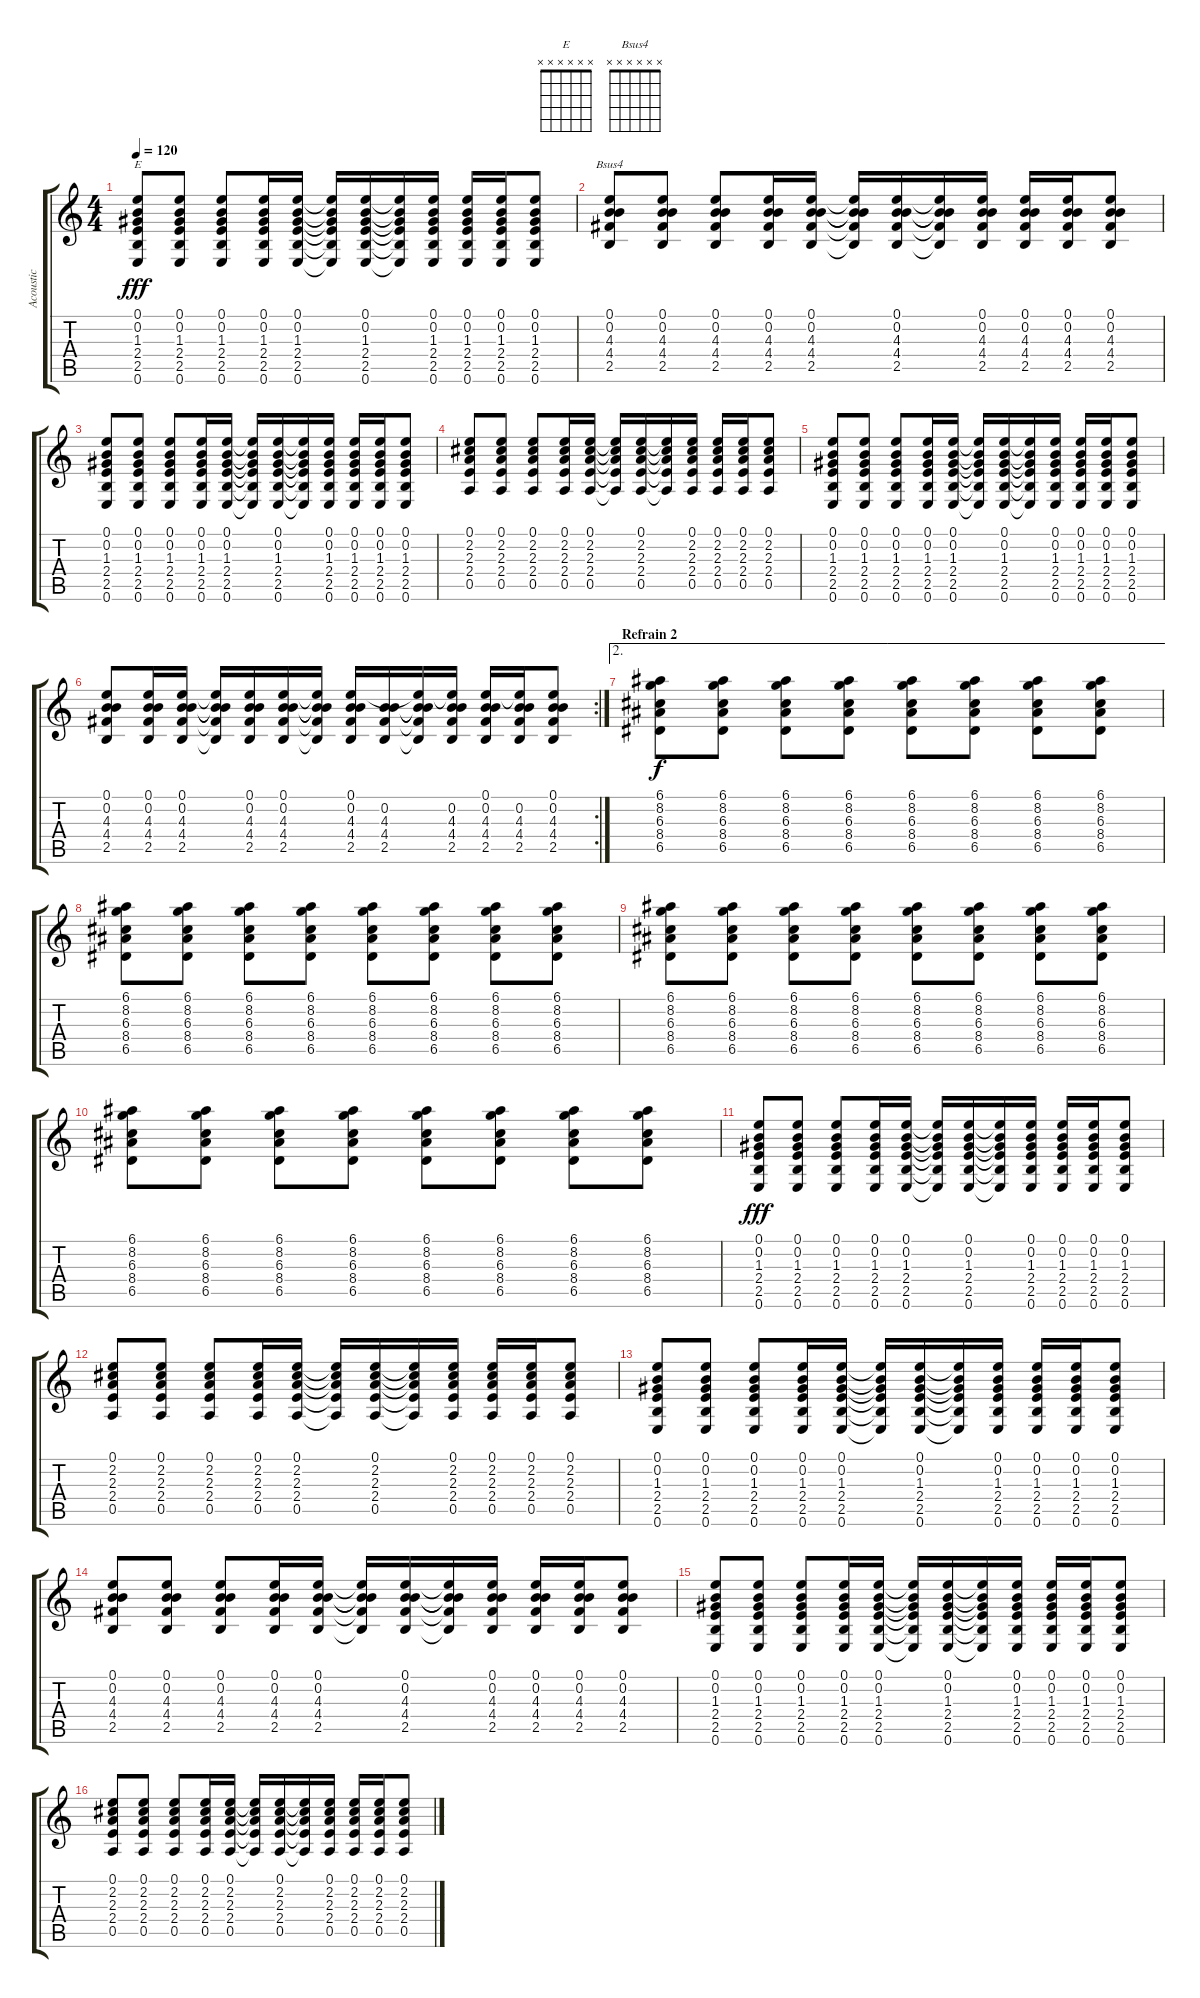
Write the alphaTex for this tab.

\track ("Acoustic" "Acoustic") {instrument acousticguitarsteel}
\staff {score tabs}
\tuning (E4 B3 G3 D3 A2 E2) {hide}
\chord ("E" x x x x x x)
\chord ("Bsus4" x x x x x x)
\ts (4 4)
\tempo 120
\clef g2
\ks c
(0.1 0.2 1.3 2.4 2.5 0.6).8{ch "E" dy fff} (0.1 0.2 1.3 2.4 2.5 0.6).8 (0.1 0.2 1.3 2.4 2.5 0.6).8 (0.1 0.2 1.3 2.4 2.5 0.6).16 (0.1 0.2 1.3 2.4 2.5 0.6).16 (0.1{t} 0.2{t} 1.3{t} 2.4{t} 2.5{t} 0.6{t}).16 (0.1 0.2 1.3 2.4 2.5 0.6).16 (0.1{t} 0.2{t} 1.3{t} 2.4{t} 2.5{t} 0.6{t}).16 (0.1 0.2 1.3 2.4 2.5 0.6).16 (0.1 0.2 1.3 2.4 2.5 0.6).16 (0.1 0.2 1.3 2.4 2.5 0.6).16 (0.1 0.2 1.3 2.4 2.5 0.6).8 |
(0.1 0.2 4.3 4.4 2.5).8{ch "Bsus4"} (0.1 0.2 4.3 4.4 2.5).8 (0.1 0.2 4.3 4.4 2.5).8 (0.1 0.2 4.3 4.4 2.5).16 (0.1 0.2 4.3 4.4 2.5).16 (0.1{t} 0.2{t} 4.3{t} 4.4{t} 2.5{t}).16 (0.1 0.2 4.3 4.4 2.5).16 (0.1{t} 0.2{t} 4.3{t} 4.4{t} 2.5{t}).16 (0.1 0.2 4.3 4.4 2.5).16 (0.1 0.2 4.3 4.4 2.5).16 (0.1 0.2 4.3 4.4 2.5).16 (0.1 0.2 4.3 4.4 2.5).8 |
(0.1 0.2 1.3 2.4 2.5 0.6).8 (0.1 0.2 1.3 2.4 2.5 0.6).8 (0.1 0.2 1.3 2.4 2.5 0.6).8 (0.1 0.2 1.3 2.4 2.5 0.6).16 (0.1 0.2 1.3 2.4 2.5 0.6).16 (0.1{t} 0.2{t} 1.3{t} 2.4{t} 2.5{t} 0.6{t}).16 (0.1 0.2 1.3 2.4 2.5 0.6).16 (0.1{t} 0.2{t} 1.3{t} 2.4{t} 2.5{t} 0.6{t}).16 (0.1 0.2 1.3 2.4 2.5 0.6).16 (0.1 0.2 1.3 2.4 2.5 0.6).16 (0.1 0.2 1.3 2.4 2.5 0.6).16 (0.1 0.2 1.3 2.4 2.5 0.6).8 |
(0.1 2.2 2.3 2.4 0.5).8 (0.1 2.2 2.3 2.4 0.5).8 (0.1 2.2 2.3 2.4 0.5).8 (0.1 2.2 2.3 2.4 0.5).16 (0.1 2.2 2.3 2.4 0.5).16 (0.1{t} 2.2{t} 2.3{t} 2.4{t} 0.5{t}).16 (0.1 2.2 2.3 2.4 0.5).16 (0.1{t} 2.2{t} 2.3{t} 2.4{t} 0.5{t}).16 (0.1 2.2 2.3 2.4 0.5).16 (0.1 2.2 2.3 2.4 0.5).16 (0.1 2.2 2.3 2.4 0.5).16 (0.1 2.2 2.3 2.4 0.5).8 |
(0.1 0.2 1.3 2.4 2.5 0.6).8 (0.1 0.2 1.3 2.4 2.5 0.6).8 (0.1 0.2 1.3 2.4 2.5 0.6).8 (0.1 0.2 1.3 2.4 2.5 0.6).16 (0.1 0.2 1.3 2.4 2.5 0.6).16 (0.1{t} 0.2{t} 1.3{t} 2.4{t} 2.5{t} 0.6{t}).16 (0.1 0.2 1.3 2.4 2.5 0.6).16 (0.1{t} 0.2{t} 1.3{t} 2.4{t} 2.5{t} 0.6{t}).16 (0.1 0.2 1.3 2.4 2.5 0.6).16 (0.1 0.2 1.3 2.4 2.5 0.6).16 (0.1 0.2 1.3 2.4 2.5 0.6).16 (0.1 0.2 1.3 2.4 2.5 0.6).8 |
\rc 2
(0.1 0.2 4.3 4.4 2.5).8 (0.1 0.2 4.3 4.4 2.5).16 (0.1 0.2 4.3 4.4 2.5).16 (0.1{t} 0.2{t} 4.3{t} 4.4{t} 2.5{t}).16 (0.1 0.2 4.3 4.4 2.5).16 (0.1 0.2 4.3 4.4 2.5).16 (0.1{t} 0.2{t} 4.3{t} 4.4{t} 2.5{t}).16 (0.1 0.2 4.3 4.4 2.5).16 (0.2 4.3 4.4 2.5).16 (0.1{t} 0.2{t} 4.3{t} 4.4{t} 2.5{t}).16 (0.1{t} 0.2 4.3 4.4 2.5).16 (0.1 0.2 4.3 4.4 2.5).16 (0.1{t} 0.2 4.3 4.4 2.5).16 (0.1 0.2 4.3 4.4 2.5).8 |
\ae 2
\section ("" "Refrain 2")
(6.1 8.2 6.3 8.4 6.5).8{dy f} (6.1 8.2 6.3 8.4 6.5).8 (6.1 8.2 6.3 8.4 6.5).8 (6.1 8.2 6.3 8.4 6.5).8 (6.1 8.2 6.3 8.4 6.5).8 (6.1 8.2 6.3 8.4 6.5).8 (6.1 8.2 6.3 8.4 6.5).8 (6.1 8.2 6.3 8.4 6.5).8 |
(6.1 8.2 6.3 8.4 6.5).8 (6.1 8.2 6.3 8.4 6.5).8 (6.1 8.2 6.3 8.4 6.5).8 (6.1 8.2 6.3 8.4 6.5).8 (6.1 8.2 6.3 8.4 6.5).8 (6.1 8.2 6.3 8.4 6.5).8 (6.1 8.2 6.3 8.4 6.5).8 (6.1 8.2 6.3 8.4 6.5).8 |
(6.1 8.2 6.3 8.4 6.5).8 (6.1 8.2 6.3 8.4 6.5).8 (6.1 8.2 6.3 8.4 6.5).8 (6.1 8.2 6.3 8.4 6.5).8 (6.1 8.2 6.3 8.4 6.5).8 (6.1 8.2 6.3 8.4 6.5).8 (6.1 8.2 6.3 8.4 6.5).8 (6.1 8.2 6.3 8.4 6.5).8 |
(6.1 8.2 6.3 8.4 6.5).8 (6.1 8.2 6.3 8.4 6.5).8 (6.1 8.2 6.3 8.4 6.5).8 (6.1 8.2 6.3 8.4 6.5).8 (6.1 8.2 6.3 8.4 6.5).8 (6.1 8.2 6.3 8.4 6.5).8 (6.1 8.2 6.3 8.4 6.5).8 (6.1 8.2 6.3 8.4 6.5).8 |
(0.1 0.2 1.3 2.4 2.5 0.6).8{dy fff} (0.1 0.2 1.3 2.4 2.5 0.6).8 (0.1 0.2 1.3 2.4 2.5 0.6).8 (0.1 0.2 1.3 2.4 2.5 0.6).16 (0.1 0.2 1.3 2.4 2.5 0.6).16 (0.1{t} 0.2{t} 1.3{t} 2.4{t} 2.5{t} 0.6{t}).16 (0.1 0.2 1.3 2.4 2.5 0.6).16 (0.1{t} 0.2{t} 1.3{t} 2.4{t} 2.5{t} 0.6{t}).16 (0.1 0.2 1.3 2.4 2.5 0.6).16 (0.1 0.2 1.3 2.4 2.5 0.6).16 (0.1 0.2 1.3 2.4 2.5 0.6).16 (0.1 0.2 1.3 2.4 2.5 0.6).8 |
(0.1 2.2 2.3 2.4 0.5).8 (0.1 2.2 2.3 2.4 0.5).8 (0.1 2.2 2.3 2.4 0.5).8 (0.1 2.2 2.3 2.4 0.5).16 (0.1 2.2 2.3 2.4 0.5).16 (0.1{t} 2.2{t} 2.3{t} 2.4{t} 0.5{t}).16 (0.1 2.2 2.3 2.4 0.5).16 (0.1{t} 2.2{t} 2.3{t} 2.4{t} 0.5{t}).16 (0.1 2.2 2.3 2.4 0.5).16 (0.1 2.2 2.3 2.4 0.5).16 (0.1 2.2 2.3 2.4 0.5).16 (0.1 2.2 2.3 2.4 0.5).8 |
(0.1 0.2 1.3 2.4 2.5 0.6).8 (0.1 0.2 1.3 2.4 2.5 0.6).8 (0.1 0.2 1.3 2.4 2.5 0.6).8 (0.1 0.2 1.3 2.4 2.5 0.6).16 (0.1 0.2 1.3 2.4 2.5 0.6).16 (0.1{t} 0.2{t} 1.3{t} 2.4{t} 2.5{t} 0.6{t}).16 (0.1 0.2 1.3 2.4 2.5 0.6).16 (0.1{t} 0.2{t} 1.3{t} 2.4{t} 2.5{t} 0.6{t}).16 (0.1 0.2 1.3 2.4 2.5 0.6).16 (0.1 0.2 1.3 2.4 2.5 0.6).16 (0.1 0.2 1.3 2.4 2.5 0.6).16 (0.1 0.2 1.3 2.4 2.5 0.6).8 |
(0.1 0.2 4.3 4.4 2.5).8 (0.1 0.2 4.3 4.4 2.5).8 (0.1 0.2 4.3 4.4 2.5).8 (0.1 0.2 4.3 4.4 2.5).16 (0.1 0.2 4.3 4.4 2.5).16 (0.1{t} 0.2{t} 4.3{t} 4.4{t} 2.5{t}).16 (0.1 0.2 4.3 4.4 2.5).16 (0.1{t} 0.2{t} 4.3{t} 4.4{t} 2.5{t}).16 (0.1 0.2 4.3 4.4 2.5).16 (0.1 0.2 4.3 4.4 2.5).16 (0.1 0.2 4.3 4.4 2.5).16 (0.1 0.2 4.3 4.4 2.5).8 |
(0.1 0.2 1.3 2.4 2.5 0.6).8 (0.1 0.2 1.3 2.4 2.5 0.6).8 (0.1 0.2 1.3 2.4 2.5 0.6).8 (0.1 0.2 1.3 2.4 2.5 0.6).16 (0.1 0.2 1.3 2.4 2.5 0.6).16 (0.1{t} 0.2{t} 1.3{t} 2.4{t} 2.5{t} 0.6{t}).16 (0.1 0.2 1.3 2.4 2.5 0.6).16 (0.1{t} 0.2{t} 1.3{t} 2.4{t} 2.5{t} 0.6{t}).16 (0.1 0.2 1.3 2.4 2.5 0.6).16 (0.1 0.2 1.3 2.4 2.5 0.6).16 (0.1 0.2 1.3 2.4 2.5 0.6).16 (0.1 0.2 1.3 2.4 2.5 0.6).8 |
(0.1 2.2 2.3 2.4 0.5).8 (0.1 2.2 2.3 2.4 0.5).8 (0.1 2.2 2.3 2.4 0.5).8 (0.1 2.2 2.3 2.4 0.5).16 (0.1 2.2 2.3 2.4 0.5).16 (0.1{t} 2.2{t} 2.3{t} 2.4{t} 0.5{t}).16 (0.1 2.2 2.3 2.4 0.5).16 (0.1{t} 2.2{t} 2.3{t} 2.4{t} 0.5{t}).16 (0.1 2.2 2.3 2.4 0.5).16 (0.1 2.2 2.3 2.4 0.5).16 (0.1 2.2 2.3 2.4 0.5).16 (0.1 2.2 2.3 2.4 0.5).8
